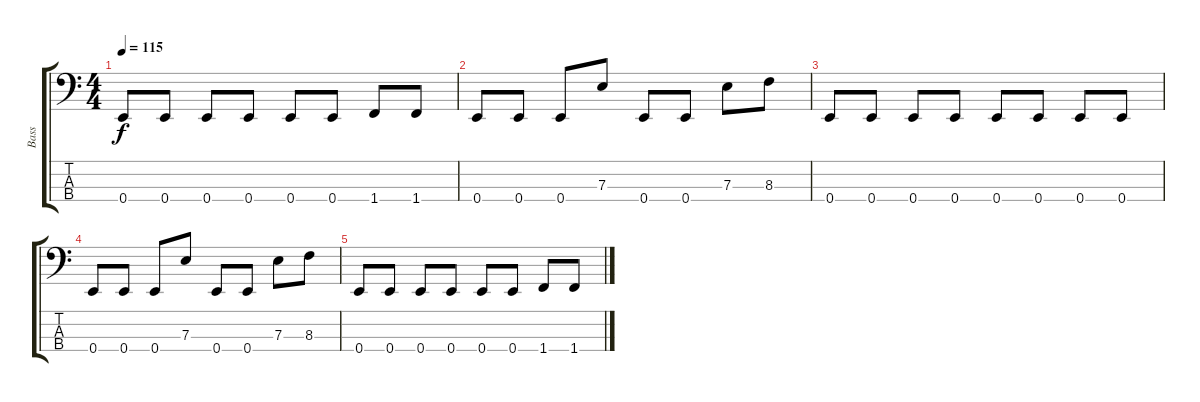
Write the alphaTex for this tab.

\track ("Bass" "Bass") {instrument electricbassfinger}
\staff {score tabs}
\tuning (G2 D2 A1 E1) {hide}
\ts (4 4)
\tempo 115
\clef f4
\ks c
0.4.8{dy f} 0.4.8 0.4.8 0.4.8 0.4.8 0.4.8 1.4.8 1.4.8 |
0.4.8 0.4.8 0.4.8 7.3.8 0.4.8 0.4.8 7.3.8 8.3.8 |
0.4.8 0.4.8 0.4.8 0.4.8 0.4.8 0.4.8 0.4.8 0.4.8 |
0.4.8 0.4.8 0.4.8 7.3.8 0.4.8 0.4.8 7.3.8 8.3.8 |
0.4.8 0.4.8 0.4.8 0.4.8 0.4.8 0.4.8 1.4.8 1.4.8
